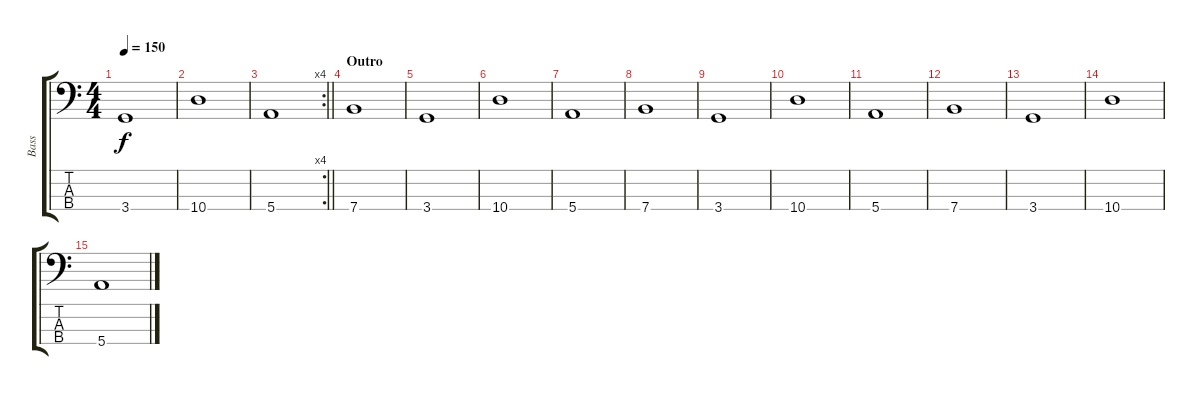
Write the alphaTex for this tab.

\track ("Bass" "Bass") {instrument electricbassfinger}
\staff {score tabs}
\tuning (G2 D2 A1 E1) {hide}
\ts (4 4)
\tempo 150
\clef f4
\ks c
3.4.1{dy f} |
10.4.1 |
\rc 4
\barLineRight lightlight
5.4.1 |
\section ("" "Outro")
7.4.1{volume 8} |
3.4.1 |
10.4.1{volume 6} |
5.4.1 |
7.4.1{volume 4} |
3.4.1 |
10.4.1{volume 2} |
5.4.1 |
7.4.1{volume 1} |
3.4.1 |
10.4.1{volume 0} |
5.4.1
